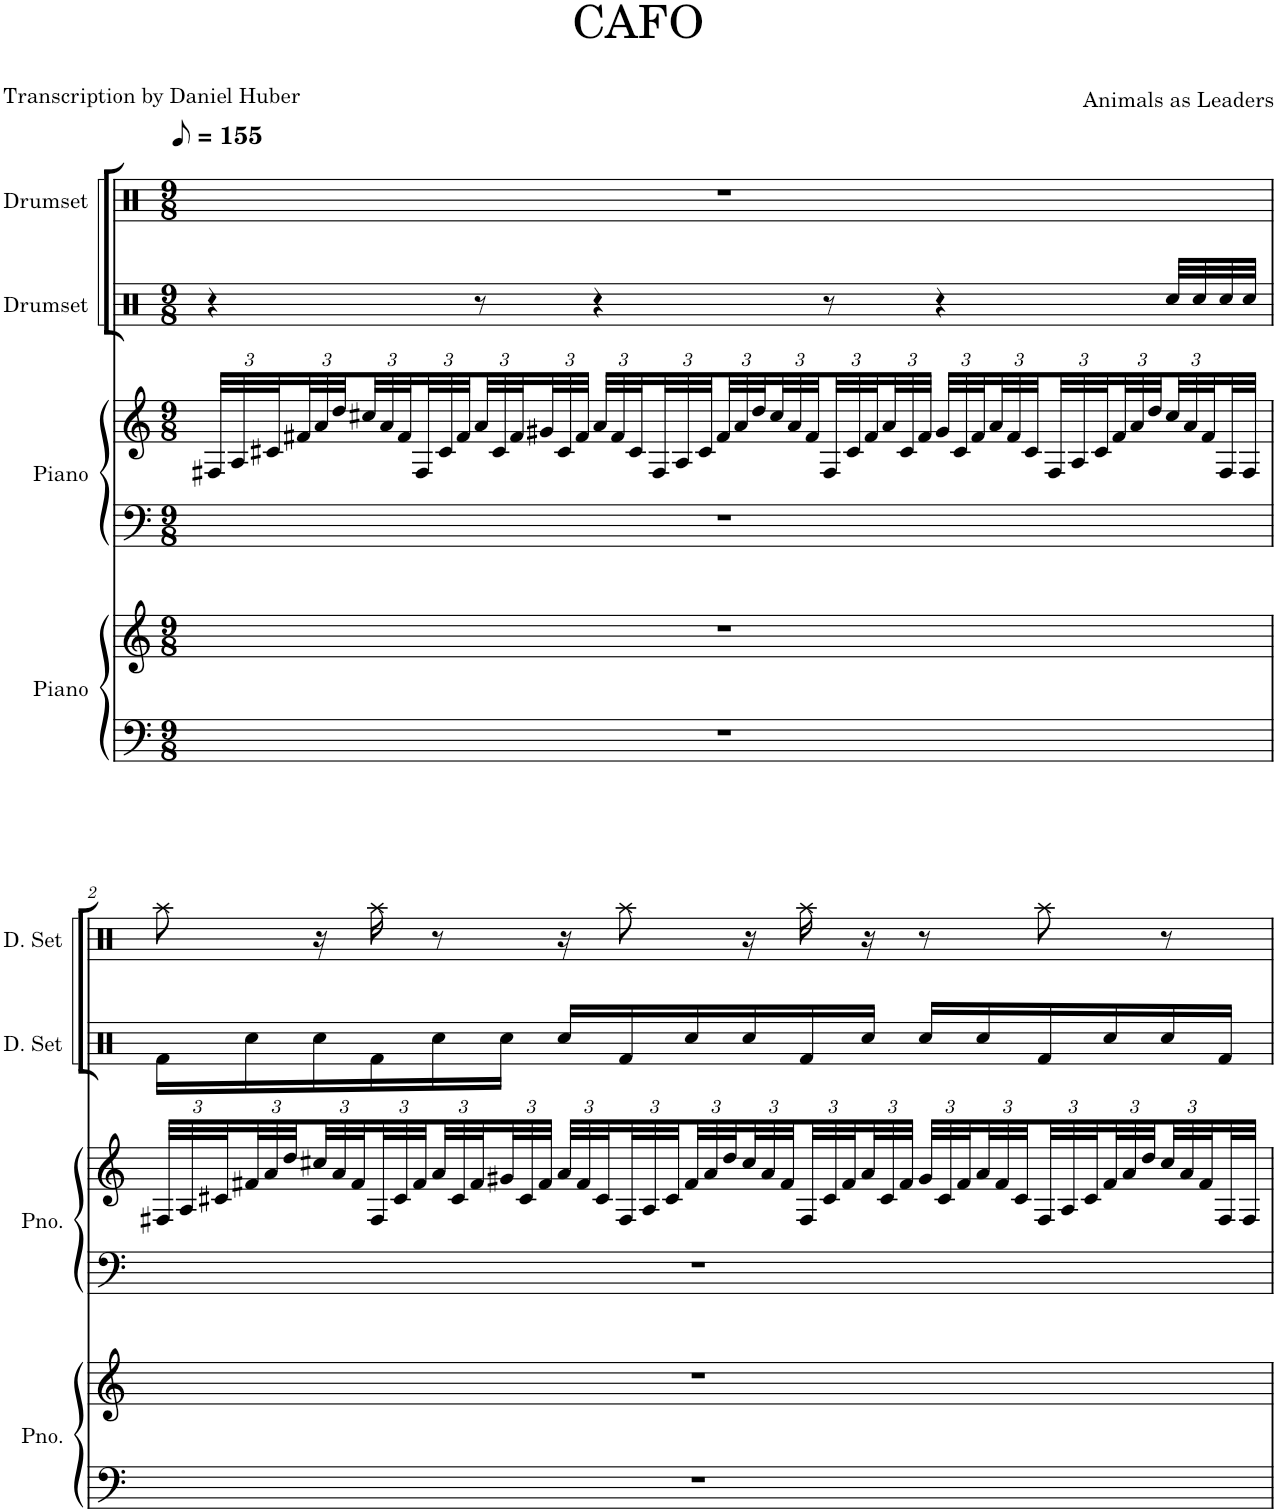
**kern	**kern	**kern	**kern	**kern	**kern
*part4	*part4	*part3	*part3	*part2	*part1
*staff6	*staff5	*staff4	*staff3	*staff2	*staff1
*I"Piano	*	*I"Piano	*	*I"Drumset	*I"Drumset
*I'Pno.	*	*I'Pno.	*	*I'D. Set	*I'D. Set
*clefF4	*clefG2	*clefF4	*clefG2	*clefX	*clefX
*k[]	*k[]	*k[]	*k[]	*k[]	*k[]
*M9/8	*M9/8	*M9/8	*M9/8	*M9/8	*M9/8
*MM78	*MM78	*MM78	*MM78	*MM78	*MM78
*	*	*	*Xbrackettup	*	*
=1	=1	=1	=1	=1	=1
8%9r	8%9r	8%9r	48F#X/LLL	4r	8%9r
.	.	.	48A/	.	.
.	.	.	48c#X/	.	.
.	.	.	48f#X/	.	.
.	.	.	48a/	.	.
.	.	.	48dd/	.	.
.	.	.	48cc#X/	.	.
.	.	.	48a/	.	.
.	.	.	48f#/	.	.
.	.	.	48F#/	.	.
.	.	.	48c#/	.	.
.	.	.	48f#/	.	.
.	.	.	48a/	8r	.
.	.	.	48c#/	.	.
.	.	.	48f#/	.	.
.	.	.	48g#X/	.	.
.	.	.	48c#/	.	.
.	.	.	48f#/JJJ	.	.
.	.	.	48a/LLL	4r	.
.	.	.	48f#/	.	.
.	.	.	48c#/	.	.
.	.	.	48F#/	.	.
.	.	.	48A/	.	.
.	.	.	48c#/	.	.
.	.	.	48f#/	.	.
.	.	.	48a/	.	.
.	.	.	48dd/	.	.
.	.	.	48cc#/	.	.
.	.	.	48a/	.	.
.	.	.	48f#/	.	.
.	.	.	48F#/	8r	.
.	.	.	48c#/	.	.
.	.	.	48f#/	.	.
.	.	.	48a/	.	.
.	.	.	48c#/	.	.
.	.	.	48f#/JJJ	.	.
.	.	.	48g#/LLL	4r	.
.	.	.	48c#/	.	.
.	.	.	48f#/	.	.
.	.	.	48a/	.	.
.	.	.	48f#/	.	.
.	.	.	48c#/	.	.
.	.	.	48F#/	.	.
.	.	.	48A/	.	.
.	.	.	48c#/	.	.
.	.	.	48f#/	.	.
.	.	.	48a/	.	.
.	.	.	48dd/	.	.
.	.	.	48cc#/	32Rcc/LLL	.
.	.	.	48a/	.	.
.	.	.	.	32Rcc/	.
.	.	.	48f#/	.	.
.	.	.	32F#/	32Rcc/	.
.	.	.	32F#/JJJ	32Rcc/JJJ	.
!!LO:LB:g=z
=2	=2	=2	=2	=2	=2
8%9r	8%9r	8%9r	48F#X/LLL	16Rf\LL	8Raa\
.	.	.	48A/	.	.
.	.	.	48c#X/	.	.
.	.	.	48f#X/	16Rcc\	.
.	.	.	48a/	.	.
.	.	.	48dd/	.	.
.	.	.	48cc#X/	16Rcc\	16r
.	.	.	48a/	.	.
.	.	.	48f#/	.	.
.	.	.	48F#/	16Rf\	16Raa\
.	.	.	48c#/	.	.
.	.	.	48f#/	.	.
.	.	.	48a/	16Rcc\	8r
.	.	.	48c#/	.	.
.	.	.	48f#/	.	.
.	.	.	48g#X/	16Rcc\JJ	.
.	.	.	48c#/	.	.
.	.	.	48f#/JJJ	.	.
.	.	.	48a/LLL	16Rcc/LL	16r
.	.	.	48f#/	.	.
.	.	.	48c#/	.	.
.	.	.	48F#/	16Rf/	8Raa\
.	.	.	48A/	.	.
.	.	.	48c#/	.	.
.	.	.	48f#/	16Rcc/	.
.	.	.	48a/	.	.
.	.	.	48dd/	.	.
.	.	.	48cc#/	16Rcc/	16r
.	.	.	48a/	.	.
.	.	.	48f#/	.	.
.	.	.	48F#/	16Rf/	16Raa\
.	.	.	48c#/	.	.
.	.	.	48f#/	.	.
.	.	.	48a/	16Rcc/JJ	16r
.	.	.	48c#/	.	.
.	.	.	48f#/JJJ	.	.
.	.	.	48g#/LLL	16Rcc/LL	8r
.	.	.	48c#/	.	.
.	.	.	48f#/	.	.
.	.	.	48a/	16Rcc/	.
.	.	.	48f#/	.	.
.	.	.	48c#/	.	.
.	.	.	48F#/	16Rf/	8Raa\
.	.	.	48A/	.	.
.	.	.	48c#/	.	.
.	.	.	48f#/	16Rcc/	.
.	.	.	48a/	.	.
.	.	.	48dd/	.	.
.	.	.	48cc#/	16Rcc/	8r
.	.	.	48a/	.	.
.	.	.	48f#/	.	.
.	.	.	32F#/	16Rf/JJ	.
.	.	.	32F#/JJJ	.	.
=	=	=	=	=	=
*-	*-	*-	*-	*-	*-
